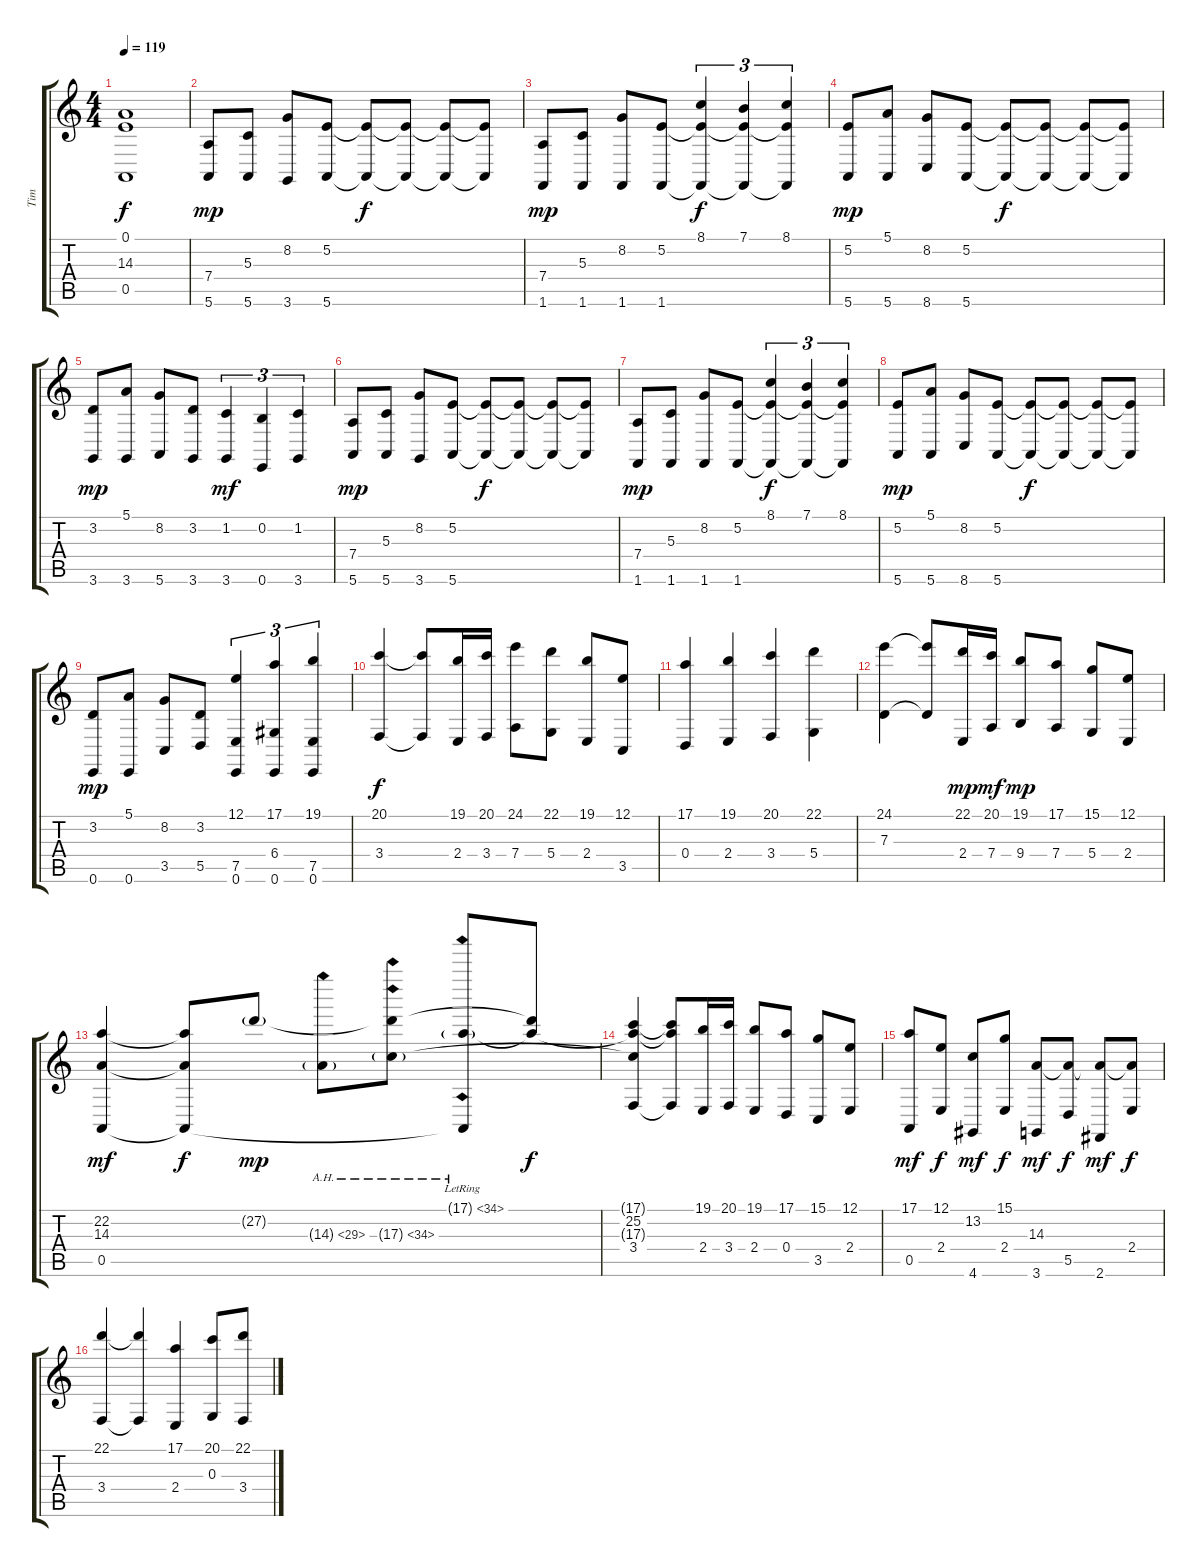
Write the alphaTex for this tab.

\track ("Tim" "Tim") {instrument koto}
\staff {score tabs}
\tuning (E4 B3 G3 D3 A2 E2) {hide}
\ts (4 4)
\tempo 119
\clef g2
\ks c
(0.1 14.3 0.5).1{dy f} |
(7.4 5.6).8{dy mp} (5.3 5.6).8 (8.2 3.6).8 (5.2 5.6).8 (5.2{t} 5.6{t}).8{dy f} (5.2{t} 5.6{t}).8 (5.2{t} 5.6{t}).8 (5.2{t} 5.6{t}).8 |
(7.4 1.6).8{dy mp} (5.3 1.6).8 (8.2 1.6).8 (5.2 1.6).8 (8.1 5.2{t} 1.6{t}).4{tu (3 2) dy f} (7.1 5.2{t} 1.6{t}).4{tu (3 2)} (8.1 5.2{t} 1.6{t}).4{tu (3 2)} |
(5.2 5.6).8{dy mp} (5.1 5.6).8 (8.2 8.6).8 (5.2 5.6).8 (5.2{t} 5.6{t}).8{dy f} (5.2{t} 5.6{t}).8 (5.2{t} 5.6{t}).8 (5.2{t} 5.6{t}).8 |
(3.2 3.6).8{dy mp} (5.1 3.6).8 (8.2 5.6).8 (3.2 3.6).8 (1.2 3.6).4{tu (3 2) dy mf} (0.2 0.6).4{tu (3 2)} (1.2 3.6).4{tu (3 2)} |
(7.4 5.6).8{dy mp} (5.3 5.6).8 (8.2 3.6).8 (5.2 5.6).8 (5.2{t} 5.6{t}).8{dy f} (5.2{t} 5.6{t}).8 (5.2{t} 5.6{t}).8 (5.2{t} 5.6{t}).8 |
(7.4 1.6).8{dy mp} (5.3 1.6).8 (8.2 1.6).8 (5.2 1.6).8 (8.1 5.2{t} 1.6{t}).4{tu (3 2) dy f} (7.1 5.2{t} 1.6{t}).4{tu (3 2)} (8.1 5.2{t} 1.6{t}).4{tu (3 2)} |
(5.2 5.6).8{dy mp} (5.1 5.6).8 (8.2 8.6).8 (5.2 5.6).8 (5.2{t} 5.6{t}).8{dy f} (5.2{t} 5.6{t}).8 (5.2{t} 5.6{t}).8 (5.2{t} 5.6{t}).8 |
(3.2 0.6).8{dy mp} (5.1 0.6).8 (8.2 3.5).8 (3.2 5.5).8 (12.1 7.5 0.6).4{tu (3 2)} (17.1 6.4 0.6).4{tu (3 2)} (19.1 7.5 0.6).4{tu (3 2)} |
(20.1 3.4).4{dy f} (20.1{t} 3.4{t}).8 (19.1 2.4).16 (20.1 3.4).16 (24.1 7.4).8 (22.1 5.4).8 (19.1 2.4).8 (12.1 3.5).8 |
(17.1 0.4).4 (19.1 2.4).4 (20.1 3.4).4 (22.1 5.4).4 |
(24.1 7.3).4 (24.1{t} 7.3{t}).8 (22.1 2.4).16{dy mp} (20.1 7.4).16{dy mf} (19.1 9.4).8{dy mp} (17.1 7.4).8 (15.1 5.4).8 (12.1 2.4).8 |
(22.2 14.3 0.5).4{dy mf} (22.2{t} 14.3{t} 0.5{t}).8{dy f} 27.2{g}.8{dy mp} 14.3{ah 15 g}.8 (27.2{ah 12 t} 17.3{ah 17 g}).8 (17.1{ah 17 g lr} 0.5{ah 12 t}).8 (17.1{t} 27.2{t}).8{dy f} |
(17.1{t} 25.2 17.3{t} 3.4).4 (17.1{t} 25.2{t} 3.4{t}).8 (19.1 2.4).16 (20.1 3.4).16 (19.1 2.4).8 (17.1 0.4).8 (15.1 3.5).8 (12.1 2.4).8 |
(17.1 0.5).8{dy mf} (12.1 2.4).8{dy f} (13.2 4.6).8{dy mf} (15.1 2.4).8{dy f} (14.3 3.6).8{dy mf} (14.3{t} 5.5).8{dy f} (14.3{t} 2.6).8{dy mf} (14.3{t} 2.4).8{dy f} |
(22.1 3.4).4 (22.1{t} 3.4{t}).4 (17.1 2.4).4 (20.1 0.3).8 (22.1 3.4).8
